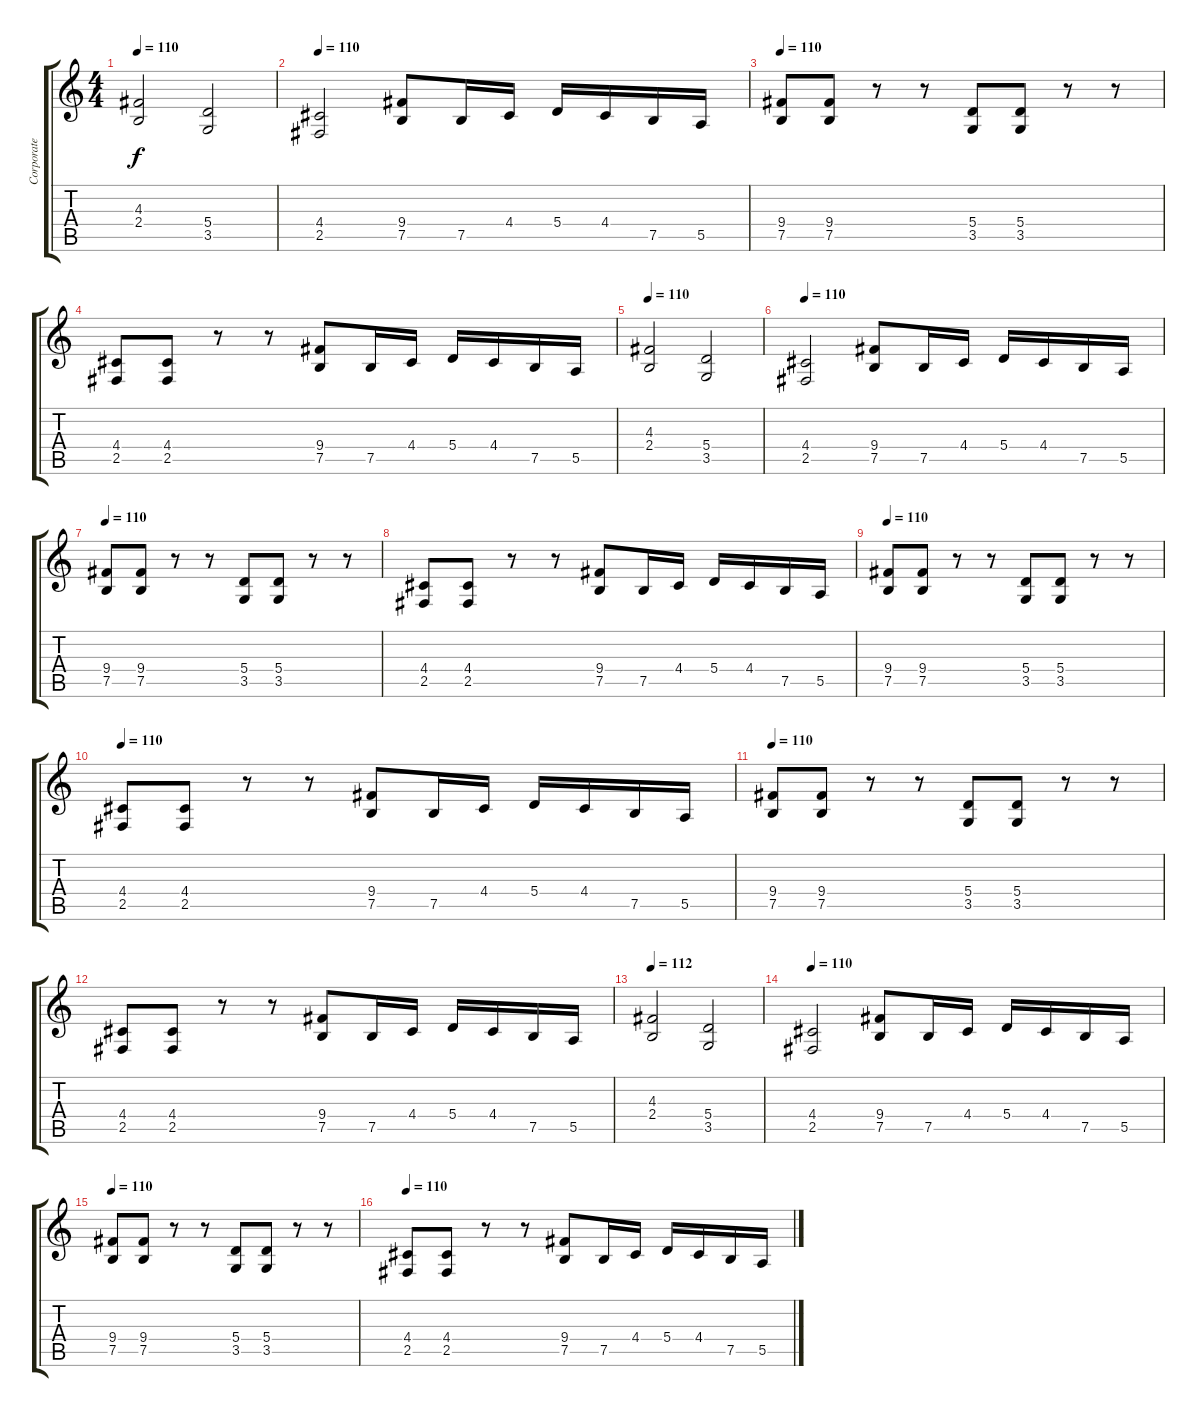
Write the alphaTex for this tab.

\track ("Corporate Death (L)" "Corporate ") {instrument distortionguitar}
\staff {score tabs}
\tuning (B3 Gb3 D3 A2 E2 B1) {hide}
\ts (4 4)
\tempo 112
\tempo 110
\clef g2
\ks c
(4.3 2.4).2{dy f} (5.4 3.5).2 |
\tempo 110
(4.4 2.5).2 (9.4 7.5).8 7.5.16 4.4.16 5.4.16 4.4.16 7.5.16 5.5.16 |
\tempo 110
(9.4 7.5).8 (9.4 7.5).8 r.8 r.8 (5.4 3.5).8 (5.4 3.5).8 r.8 r.8 |
(4.4 2.5).8 (4.4 2.5).8 r.8 r.8 (9.4 7.5).8 7.5.16 4.4.16 5.4.16 4.4.16 7.5.16 5.5.16 |
\tempo 112
\tempo 110
(4.3 2.4).2 (5.4 3.5).2 |
\tempo 110
(4.4 2.5).2 (9.4 7.5).8 7.5.16 4.4.16 5.4.16 4.4.16 7.5.16 5.5.16 |
\tempo 110
(9.4 7.5).8 (9.4 7.5).8 r.8 r.8 (5.4 3.5).8 (5.4 3.5).8 r.8 r.8 |
(4.4 2.5).8 (4.4 2.5).8 r.8 r.8 (9.4 7.5).8 7.5.16 4.4.16 5.4.16 4.4.16 7.5.16 5.5.16 |
\tempo 110
(9.4 7.5).8 (9.4 7.5).8 r.8 r.8 (5.4 3.5).8 (5.4 3.5).8 r.8 r.8 |
\tempo 110
(4.4 2.5).8 (4.4 2.5).8 r.8 r.8 (9.4 7.5).8 7.5.16 4.4.16 5.4.16 4.4.16 7.5.16 5.5.16 |
\tempo 110
(9.4 7.5).8 (9.4 7.5).8 r.8 r.8 (5.4 3.5).8 (5.4 3.5).8 r.8 r.8 |
(4.4 2.5).8 (4.4 2.5).8 r.8 r.8 (9.4 7.5).8 7.5.16 4.4.16 5.4.16 4.4.16 7.5.16 5.5.16 |
\tempo 110
\tempo 112
(4.3 2.4).2 (5.4 3.5).2 |
\tempo 110
(4.4 2.5).2 (9.4 7.5).8 7.5.16 4.4.16 5.4.16 4.4.16 7.5.16 5.5.16 |
\tempo 110
(9.4 7.5).8 (9.4 7.5).8 r.8 r.8 (5.4 3.5).8 (5.4 3.5).8 r.8 r.8 |
\tempo 110
(4.4 2.5).8 (4.4 2.5).8 r.8 r.8 (9.4 7.5).8 7.5.16 4.4.16 5.4.16 4.4.16 7.5.16 5.5.16
